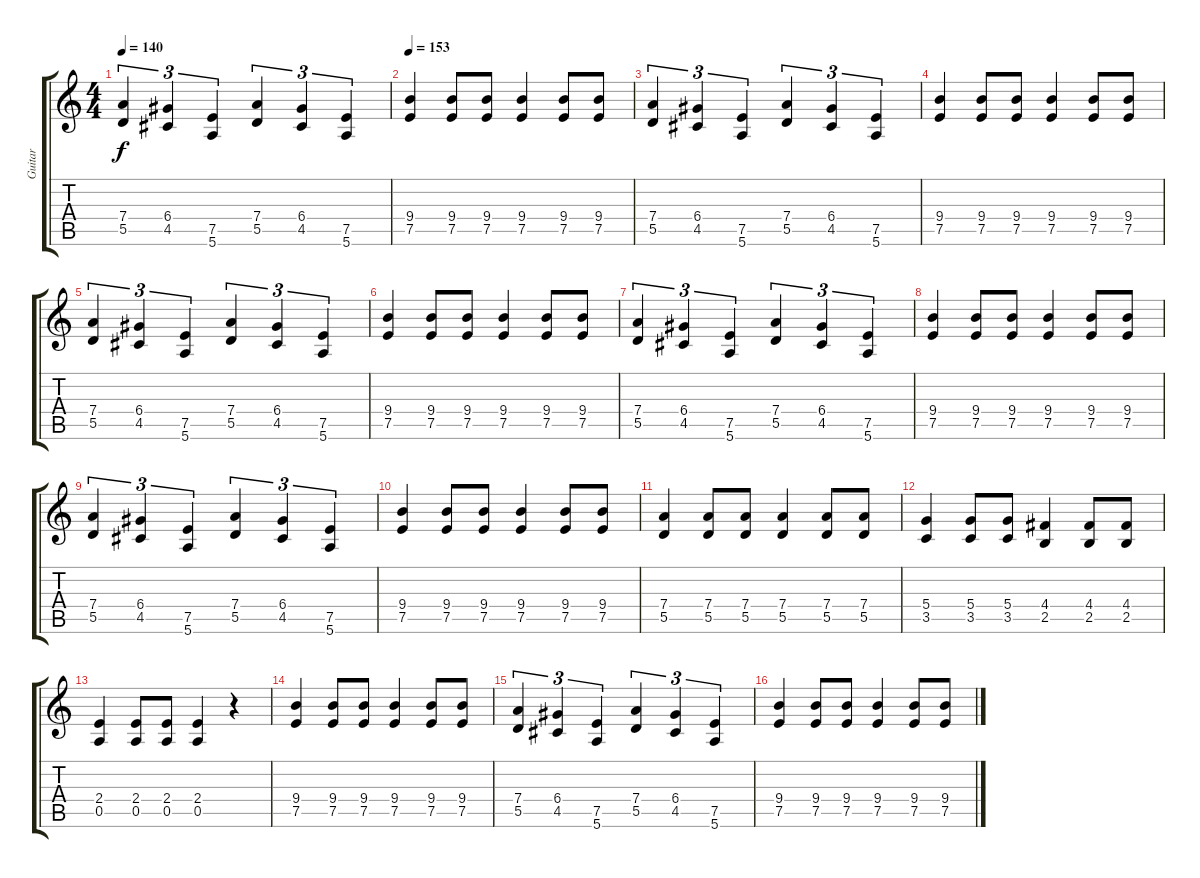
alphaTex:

\track ("Guitar" "Guitar") {instrument distortionguitar}
\staff {score tabs}
\tuning (E4 B3 G3 D3 A2 E2) {hide}
\ts (4 4)
\tempo 140
\clef g2
\ks c
(7.4 5.5).4{tu (3 2) dy f} (6.4 4.5).4{tu (3 2)} (7.5 5.6).4{tu (3 2)} (7.4 5.5).4{tu (3 2)} (6.4 4.5).4{tu (3 2)} (7.5 5.6).4{tu (3 2)} |
\tempo 153
(9.4 7.5).4 (9.4 7.5).8 (9.4 7.5).8 (9.4 7.5).4 (9.4 7.5).8 (9.4 7.5).8 |
(7.4 5.5).4{tu (3 2)} (6.4 4.5).4{tu (3 2)} (7.5 5.6).4{tu (3 2)} (7.4 5.5).4{tu (3 2)} (6.4 4.5).4{tu (3 2)} (7.5 5.6).4{tu (3 2)} |
(9.4 7.5).4 (9.4 7.5).8 (9.4 7.5).8 (9.4 7.5).4 (9.4 7.5).8 (9.4 7.5).8 |
(7.4 5.5).4{tu (3 2)} (6.4 4.5).4{tu (3 2)} (7.5 5.6).4{tu (3 2)} (7.4 5.5).4{tu (3 2)} (6.4 4.5).4{tu (3 2)} (7.5 5.6).4{tu (3 2)} |
(9.4 7.5).4 (9.4 7.5).8 (9.4 7.5).8 (9.4 7.5).4 (9.4 7.5).8 (9.4 7.5).8 |
(7.4 5.5).4{tu (3 2)} (6.4 4.5).4{tu (3 2)} (7.5 5.6).4{tu (3 2)} (7.4 5.5).4{tu (3 2)} (6.4 4.5).4{tu (3 2)} (7.5 5.6).4{tu (3 2)} |
(9.4 7.5).4 (9.4 7.5).8 (9.4 7.5).8 (9.4 7.5).4 (9.4 7.5).8 (9.4 7.5).8 |
(7.4 5.5).4{tu (3 2)} (6.4 4.5).4{tu (3 2)} (7.5 5.6).4{tu (3 2)} (7.4 5.5).4{tu (3 2)} (6.4 4.5).4{tu (3 2)} (7.5 5.6).4{tu (3 2)} |
(9.4 7.5).4 (9.4 7.5).8 (9.4 7.5).8 (9.4 7.5).4 (9.4 7.5).8 (9.4 7.5).8 |
(7.4 5.5).4 (7.4 5.5).8 (7.4 5.5).8 (7.4 5.5).4 (7.4 5.5).8 (7.4 5.5).8 |
(5.4 3.5).4 (5.4 3.5).8 (5.4 3.5).8 (4.4 2.5).4 (4.4 2.5).8 (4.4 2.5).8 |
(2.4 0.5).4 (2.4 0.5).8 (2.4 0.5).8 (2.4 0.5).4 r.4 |
(9.4 7.5).4 (9.4 7.5).8 (9.4 7.5).8 (9.4 7.5).4 (9.4 7.5).8 (9.4 7.5).8 |
(7.4 5.5).4{tu (3 2)} (6.4 4.5).4{tu (3 2)} (7.5 5.6).4{tu (3 2)} (7.4 5.5).4{tu (3 2)} (6.4 4.5).4{tu (3 2)} (7.5 5.6).4{tu (3 2)} |
(9.4 7.5).4 (9.4 7.5).8 (9.4 7.5).8 (9.4 7.5).4 (9.4 7.5).8 (9.4 7.5).8
